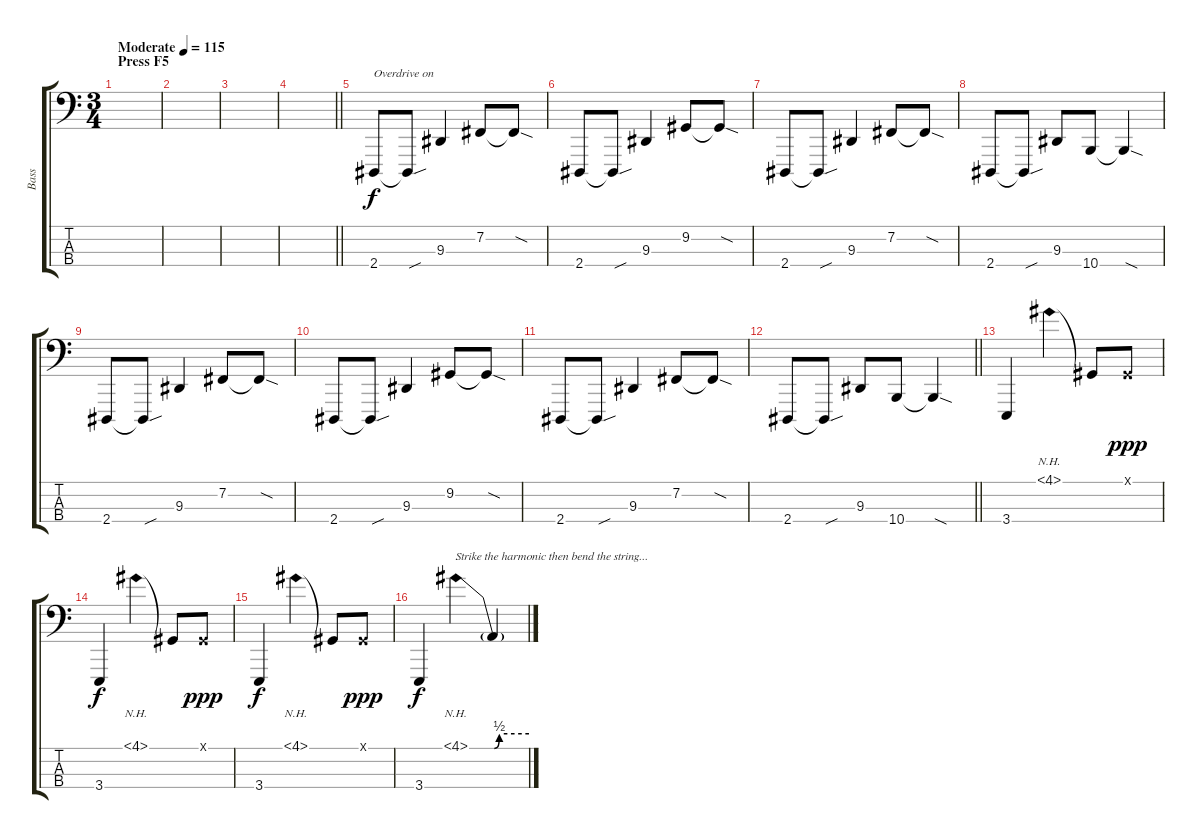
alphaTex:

\track ("Bass" "Bass") {instrument lead8bassandlead}
\staff {score tabs}
\tuning (E2 B1 Gb1 Db1) {hide}
\ts (3 4)
\section ("" "Press F5")
\tempo (115 "Moderate")
\clef f4
\ks c
|
|
|
\barLineRight lightlight
|
\section ("" "")
2.4.8{txt "Overdrive on"} 2.4{sou t}.8 9.3.4 7.2.8 7.2{sod t}.8 |
2.4.8 2.4{sou t}.8 9.3.4 9.2.8 9.2{sod t}.8 |
2.4.8 2.4{sou t}.8 9.3.4 7.2.8 7.2{sod t}.8 |
2.4.8 2.4{sou t}.8 9.3.8 10.4.8 10.4{sod t}.4 |
2.4.8 2.4{sou t}.8 9.3.4 7.2.8 7.2{sod t}.8 |
2.4.8 2.4{sou t}.8 9.3.4 9.2.8 9.2{sod t}.8 |
2.4.8 2.4{sou t}.8 9.3.4 7.2.8 7.2{sod t}.8 |
\barLineRight lightlight
2.4.8 2.4{sou t}.8 9.3.8 10.4.8 10.4{sod t}.4 |
\section ("" "")
3.4.4 4.1{nh}.4 4.1{t}.8 4.1{x}.8{dy ppp} |
3.4.4{dy f} 4.1{nh}.4 4.1{t}.8 4.1{x}.8{dy ppp} |
3.4.4{dy f} 4.1{nh}.4 4.1{t}.8 4.1{x}.8{dy ppp} |
3.4.4{dy f} 4.1{be (custom 0 0 25 0 30 2 60 2) nh}.4{txt "Strike the harmonic then bend the string..."} 4.1{t}.4
